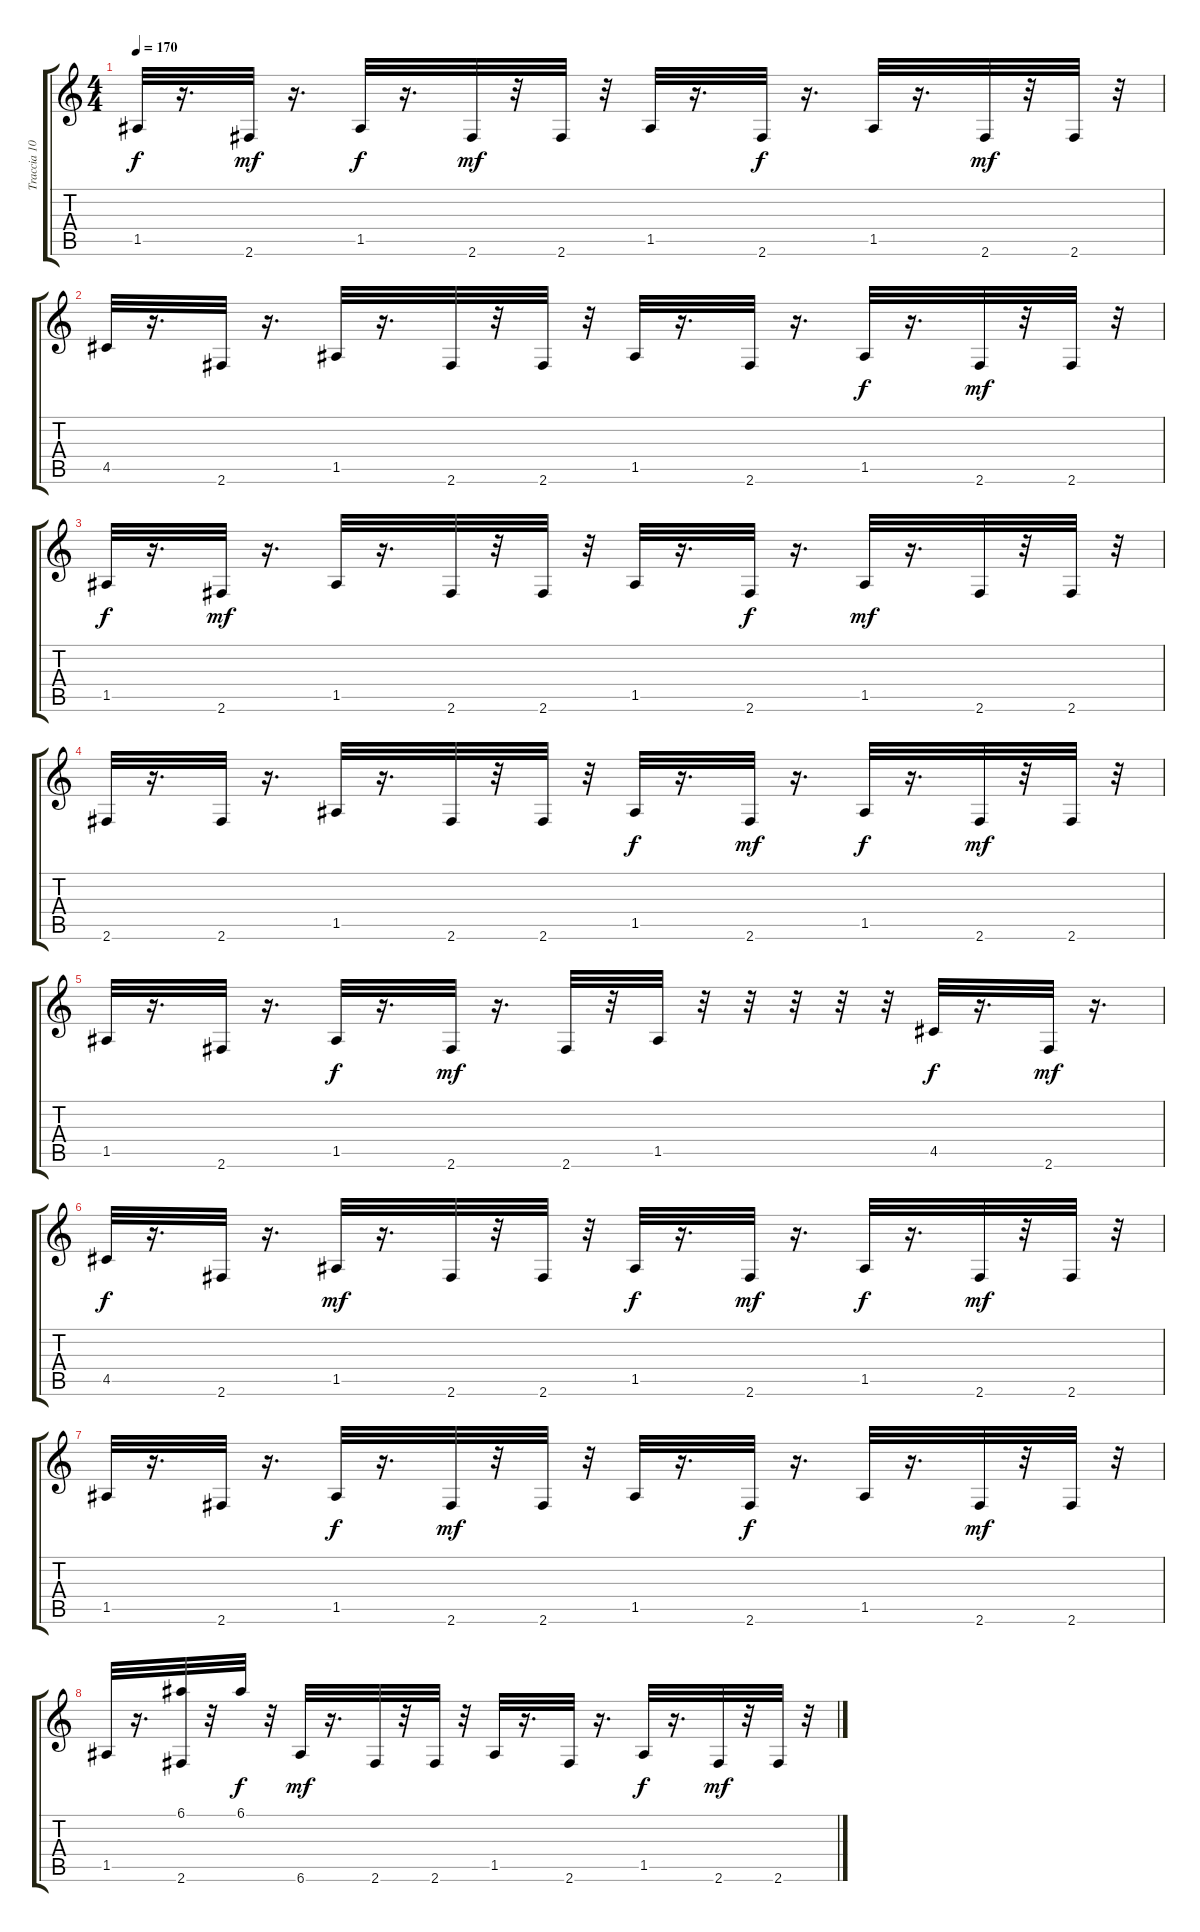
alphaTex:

\track ("Traccia 10" "Traccia 10") {instrument acousticguitarsteel}
\staff {score tabs}
\tuning (E4 B3 G3 D3 A2 E2) {hide}
\ts (4 4)
\tempo 170
\clef g2
\ks c
1.5.32{dy f} r.16{d} 2.6.32{dy mf} r.16{d} 1.5.32{dy f} r.16{d} 2.6.32{dy mf} r.32 2.6.32 r.32 1.5.32 r.16{d} 2.6.32{dy f} r.16{d} 1.5.32 r.16{d} 2.6.32{dy mf} r.32 2.6.32 r.32 |
4.5.32 r.16{d} 2.6.32 r.16{d} 1.5.32 r.16{d} 2.6.32 r.32 2.6.32 r.32 1.5.32 r.16{d} 2.6.32 r.16{d} 1.5.32{dy f} r.16{d} 2.6.32{dy mf} r.32 2.6.32 r.32 |
1.5.32{dy f} r.16{d} 2.6.32{dy mf} r.16{d} 1.5.32 r.16{d} 2.6.32 r.32 2.6.32 r.32 1.5.32 r.16{d} 2.6.32{dy f} r.16{d} 1.5.32{dy mf} r.16{d} 2.6.32 r.32 2.6.32 r.32 |
2.6.32 r.16{d} 2.6.32 r.16{d} 1.5.32 r.16{d} 2.6.32 r.32 2.6.32 r.32 1.5.32{dy f} r.16{d} 2.6.32{dy mf} r.16{d} 1.5.32{dy f} r.16{d} 2.6.32{dy mf} r.32 2.6.32 r.32 |
1.5.32 r.16{d} 2.6.32 r.16{d} 1.5.32{dy f} r.16{d} 2.6.32{dy mf} r.16{d} 2.6.32 r.32 1.5.32 r.32 r.32 r.32 r.32 r.32 4.5.32{dy f} r.16{d} 2.6.32{dy mf} r.16{d} |
4.5.32{dy f} r.16{d} 2.6.32 r.16{d} 1.5.32{dy mf} r.16{d} 2.6.32 r.32 2.6.32 r.32 1.5.32{dy f} r.16{d} 2.6.32{dy mf} r.16{d} 1.5.32{dy f} r.16{d} 2.6.32{dy mf} r.32 2.6.32 r.32 |
1.5.32 r.16{d} 2.6.32 r.16{d} 1.5.32{dy f} r.16{d} 2.6.32{dy mf} r.32 2.6.32 r.32 1.5.32 r.16{d} 2.6.32{dy f} r.16{d} 1.5.32 r.16{d} 2.6.32{dy mf} r.32 2.6.32 r.32 |
1.5.32 r.16{d} (6.1 2.6).32 r.32 6.1.32{dy f} r.32 6.6.32{dy mf} r.16{d} 2.6.32 r.32 2.6.32 r.32 1.5.32 r.16{d} 2.6.32 r.16{d} 1.5.32{dy f} r.16{d} 2.6.32{dy mf} r.32 2.6.32 r.32
